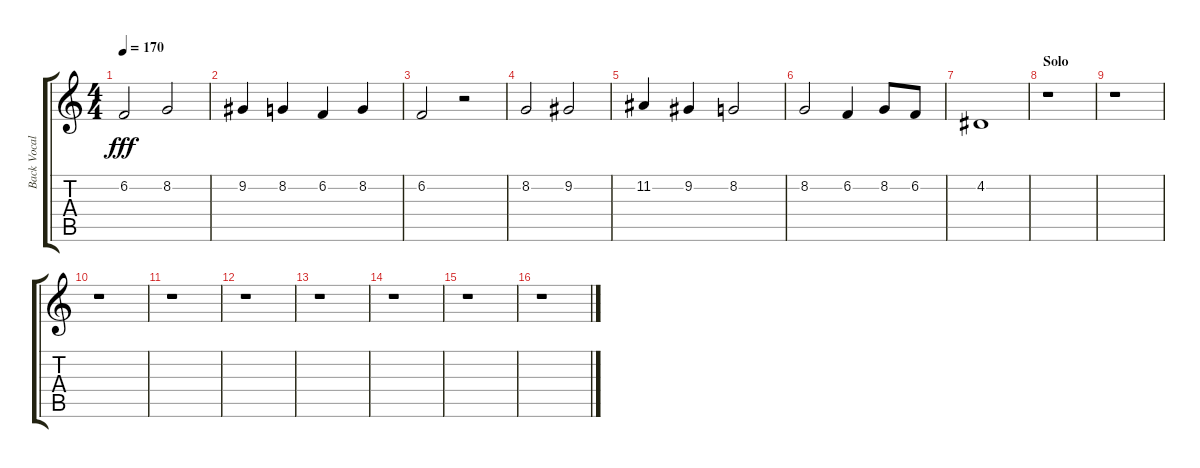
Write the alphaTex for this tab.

\track ("Back Vocals" "Back Vocal") {instrument choiraahs}
\staff {score tabs}
\tuning (E4 B3 G3 D3 A2 E2) {hide}
\ts (4 4)
\tempo 170
\clef g2
\ks c
6.2.2{dy fff} 8.2.2 |
9.2.4 8.2.4 6.2.4 8.2.4 |
6.2.2 r.2 |
8.2.2 9.2.2 |
11.2.4 9.2.4 8.2.2 |
8.2.2 6.2.4 8.2.8 6.2.8 |
4.2.1 |
\section ("" "Solo")
r.1 |
r.1 |
r.1 |
r.1 |
r.1 |
r.1 |
r.1 |
r.1 |
r.1
